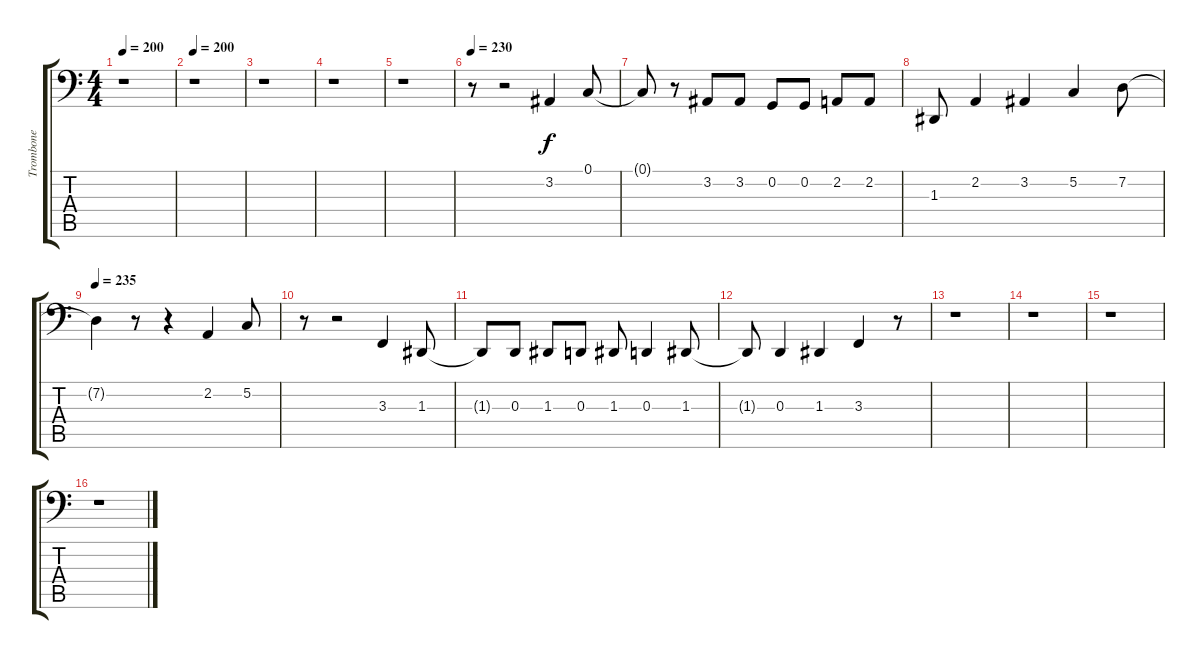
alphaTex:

\track ("Trombone" "Trombone") {instrument trombone}
\staff {score tabs}
\tuning (C3 G2 D2 A1 E1 B0) {hide}
\ts (4 4)
\tempo 200
\clef f4
\ks c
r.1{dy f} |
\tempo 200
r.1 |
r.1 |
r.1 |
r.1 |
\tempo 230
r.8 r.2 3.2.4 0.1.8 |
0.1{t}.8 r.8 3.2.8 3.2.8 0.2.8 0.2.8 2.2.8 2.2.8 |
1.3.8 2.2.4 3.2.4 5.2.4 7.2.8 |
\tempo 235
7.2{t}.4 r.8 r.4 2.2.4 5.2.8 |
r.8 r.2 3.3.4 1.3.8 |
1.3{t}.8 0.3.8 1.3.8 0.3.8 1.3.8 0.3.4 1.3.8 |
1.3{t}.8 0.3.4 1.3.4 3.3.4 r.8 |
r.1 |
r.1 |
r.1 |
r.1
